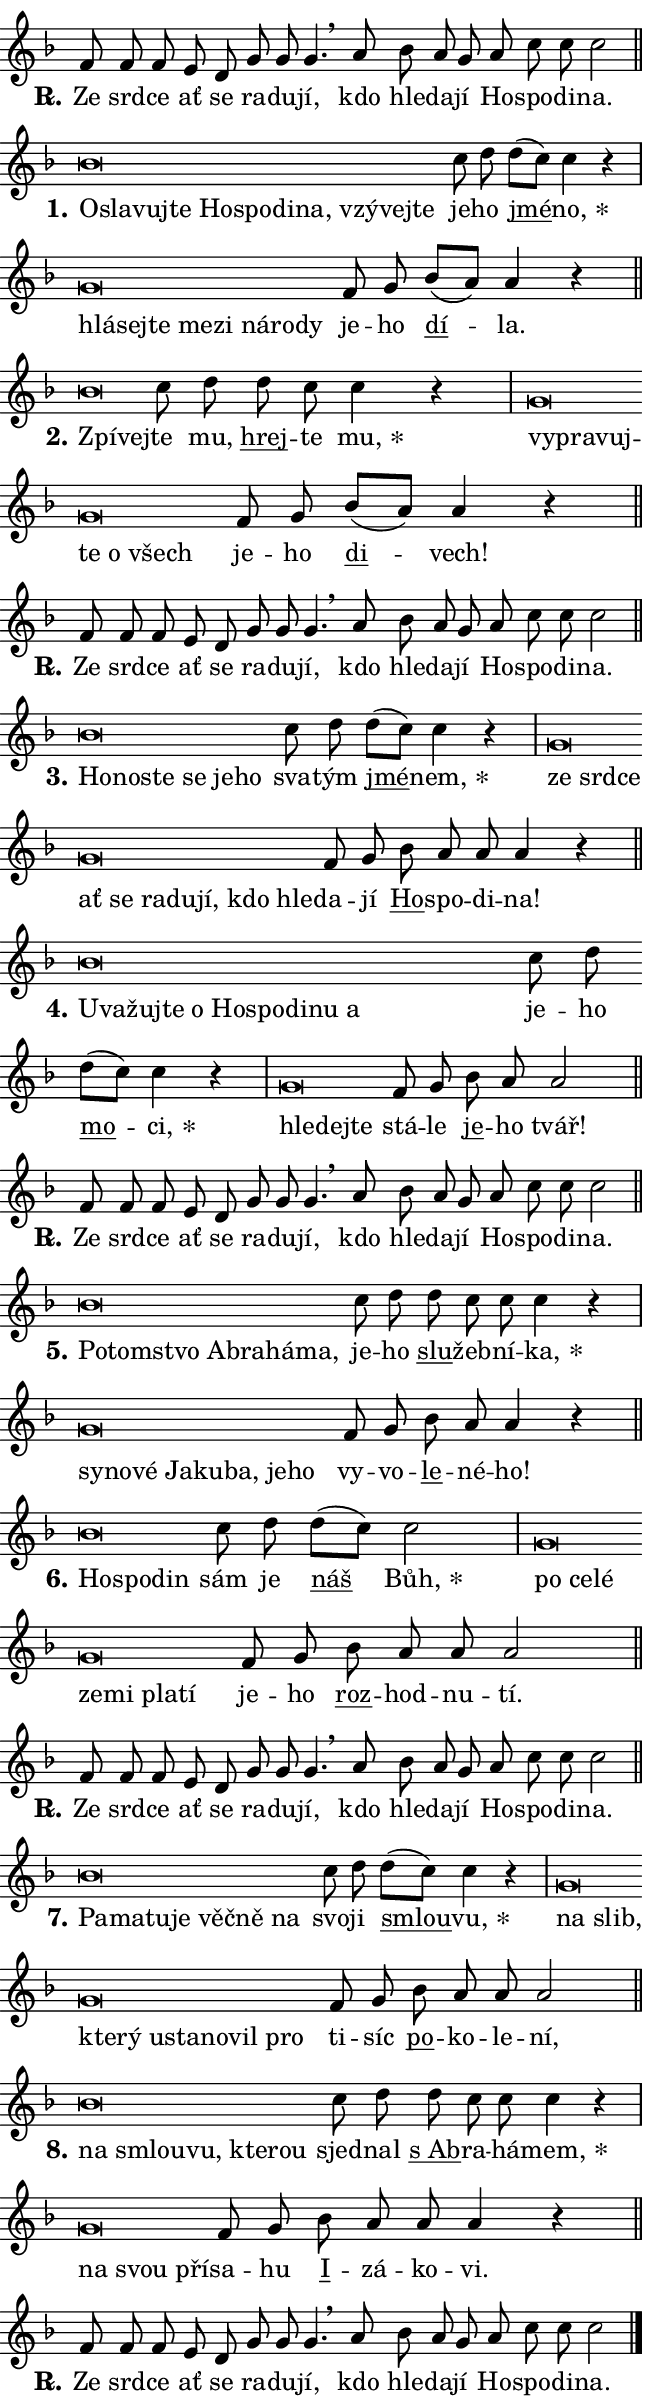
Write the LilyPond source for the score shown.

\version "2.24.0"
\header { tagline = "" }
\paper {
  indent = 0\cm
  top-margin = 0\cm
  right-margin = 0.13\cm % to fit lyric hyphens
  bottom-margin = 0\cm
  left-margin = 0\cm
  paper-width = 11\cm
  page-breaking = #ly:one-page-breaking
  system-system-spacing.basic-distance = #11
  score-system-spacing.basic-distance = #11
  ragged-last = ##f
}


%% Author: Thomas Morley
%% https://lists.gnu.org/archive/html/lilypond-user/2020-05/msg00002.html
#(define (line-position grob)
"Returns position of @var[grob} in current system:
   @code{'start}, if at first time-step
   @code{'end}, if at last time-step
   @code{'middle} otherwise
"
  (let* ((col (ly:item-get-column grob))
         (ln (ly:grob-object col 'left-neighbor))
         (rn (ly:grob-object col 'right-neighbor))
         (col-to-check-left (if (ly:grob? ln) ln col))
         (col-to-check-right (if (ly:grob? rn) rn col))
         (break-dir-left
           (and
             (ly:grob-property col-to-check-left 'non-musical #f)
             (ly:item-break-dir col-to-check-left)))
         (break-dir-right
           (and
             (ly:grob-property col-to-check-right 'non-musical #f)
             (ly:item-break-dir col-to-check-right))))
        (cond ((eqv? 1 break-dir-left) 'start)
              ((eqv? -1 break-dir-right) 'end)
              (else 'middle))))

#(define (tranparent-at-line-position vctor)
  (lambda (grob)
  "Relying on @code{line-position} select the relevant enry from @var{vctor}.
Used to determine transparency,"
    (case (line-position grob)
      ((end) (not (vector-ref vctor 0)))
      ((middle) (not (vector-ref vctor 1)))
      ((start) (not (vector-ref vctor 2))))))

noteHeadBreakVisibility =
#(define-music-function (break-visibility)(vector?)
"Makes @code{NoteHead}s transparent relying on @var{break-visibility}"
#{
  \override NoteHead.transparent =
    #(tranparent-at-line-position break-visibility)
#})

#(define delete-ledgers-for-transparent-note-heads
  (lambda (grob)
    "Reads whether a @code{NoteHead} is transparent.
If so this @code{NoteHead} is removed from @code{'note-heads} from
@var{grob}, which is supposed to be @code{LedgerLineSpanner}.
As a result ledgers are not printed for this @code{NoteHead}"
    (let* ((nhds-array (ly:grob-object grob 'note-heads))
           (nhds-list
             (if (ly:grob-array? nhds-array)
                 (ly:grob-array->list nhds-array)
                 '()))
           ;; Relies on the transparent-property being done before
           ;; Staff.LedgerLineSpanner.after-line-breaking is executed.
           ;; This is fragile ...
           (to-keep
             (remove
               (lambda (nhd)
                 (ly:grob-property nhd 'transparent #f))
               nhds-list)))
      ;; TODO find a better method to iterate over grob-arrays, similiar
      ;; to filter/remove etc for lists
      ;; For now rebuilt from scratch
      (set! (ly:grob-object grob 'note-heads)  '())
      (for-each
        (lambda (nhd)
          (ly:pointer-group-interface::add-grob grob 'note-heads nhd))
        to-keep))))

squashNotes = {
  \override NoteHead.X-extent = #'(-0.2 . 0.2)
  \override NoteHead.Y-extent = #'(-0.75 . 0)
  \override NoteHead.stencil =
    #(lambda (grob)
       (let ((pos (ly:grob-property grob 'staff-position)))
         (begin
           (if (< pos -7) (display "ERROR: Lower brevis then expected\n") (display ""))
           (if (<= pos -6) ly:text-interface::print ly:note-head::print))))
}
unSquashNotes = {
  \revert NoteHead.X-extent
  \revert NoteHead.Y-extent
  \revert NoteHead.stencil
}

hideNotes = \noteHeadBreakVisibility #begin-of-line-visible
unHideNotes = \noteHeadBreakVisibility #all-visible

% work-around for resetting accidentals
% https://lilypond.org/doc/v2.23/Documentation/notation/displaying-rhythms#unmetered-music
cadenzaMeasure = {
  \cadenzaOff
  \partial 1024 s1024
  \cadenzaOn
}

#(define-markup-command (accent layout props text) (markup?)
  "Underline accented syllable"
  (interpret-markup layout props
    #{\markup \override #'(offset . 4.3) \underline { #text }#}))

responsum = \markup \concat {
  "R" \hspace #-1.05 \path #0.1 #'((moveto 0 0.07) (lineto 0.9 0.8)) \hspace #0.05 "."
}

spaceSize = #0.6828661417322834 % exact space size for TeX Gyre Schola

\layout {
  \context {
    \Staff
    \remove "Time_signature_engraver"
    \override LedgerLineSpanner.after-line-breaking = #delete-ledgers-for-transparent-note-heads
  }
  \context {
    \Lyrics {
      \override LyricSpace.minimum-distance = \spaceSize
      \override LyricText.font-name = #"TeX Gyre Schola"
      \override LyricText.font-size = 1
      \override StanzaNumber.font-name = #"TeX Gyre Schola Bold"
      \override StanzaNumber.font-size = 1
    }
  }
  \context {
    \Score 
    \override NoteHead.text =
      #(lambda (grob) 
        (let ((pos (ly:grob-property grob 'staff-position)))
          #{\markup {
            \combine
              \halign #-0.55 \raise #(if (= pos -6) 0 0.5) \override #'(thickness . 2) \draw-line #'(3.2 . 0)
              \musicglyph "noteheads.sM1"
          }#}))
  }
}

% magnetic-lyrics.ily
%
%   written by
%     Jean Abou Samra <jean@abou-samra.fr>
%     Werner Lemberg <wl@gnu.org>
%
%   adapted by
%     Jiri Hon <jiri.hon@gmail.com>
%
% Version 2022-Apr-15

% https://www.mail-archive.com/lilypond-user@gnu.org/msg149350.html

#(define (Left_hyphen_pointer_engraver context)
   "Collect syllable-hyphen-syllable occurrences in lyrics and store
them in properties.  This engraver only looks to the left.  For
example, if the lyrics input is @code{foo -- bar}, it does the
following.

@itemize @bullet
@item
Set the @code{text} property of the @code{LyricHyphen} grob between
@q{foo} and @q{bar} to @code{foo}.

@item
Set the @code{left-hyphen} property of the @code{LyricText} grob with
text @q{foo} to the @code{LyricHyphen} grob between @q{foo} and
@q{bar}.
@end itemize

Use this auxiliary engraver in combination with the
@code{lyric-@/text::@/apply-@/magnetic-@/offset!} hook."
   (let ((hyphen #f)
         (text #f))
     (make-engraver
      (acknowledgers
       ((lyric-syllable-interface engraver grob source-engraver)
        (set! text grob)))
      (end-acknowledgers
       ((lyric-hyphen-interface engraver grob source-engraver)
        ;(when (not (grob::has-interface grob 'lyric-space-interface))
          (set! hyphen grob)));)
      ((stop-translation-timestep engraver)
       (when (and text hyphen)
         (ly:grob-set-object! text 'left-hyphen hyphen))
       (set! text #f)
       (set! hyphen #f)))))

#(define (lyric-text::apply-magnetic-offset! grob)
   "If the space between two syllables is less than the value in
property @code{LyricText@/.details@/.squash-threshold}, move the right
syllable to the left so that it gets concatenated with the left
syllable.

Use this function as a hook for
@code{LyricText@/.after-@/line-@/breaking} if the
@code{Left_@/hyphen_@/pointer_@/engraver} is active."
   (let ((hyphen (ly:grob-object grob 'left-hyphen #f)))
     (when hyphen
       (let ((left-text (ly:spanner-bound hyphen LEFT)))
         (when (grob::has-interface left-text 'lyric-syllable-interface)
           (let* ((common (ly:grob-common-refpoint grob left-text X))
                  (this-x-ext (ly:grob-extent grob common X))
                  (left-x-ext
                   (begin
                     ;; Trigger magnetism for left-text.
                     (ly:grob-property left-text 'after-line-breaking)
                     (ly:grob-extent left-text common X)))
                  ;; `delta` is the gap width between two syllables.
                  (delta (- (interval-start this-x-ext)
                            (interval-end left-x-ext)))
                  (details (ly:grob-property grob 'details))
                  (threshold (assoc-get 'squash-threshold details 0.2)))
             (when (< delta threshold)
               (let* (;; We have to manipulate the input text so that
                      ;; ligatures crossing syllable boundaries are not
                      ;; disabled.  For languages based on the Latin
                      ;; script this is essentially a beautification.
                      ;; However, for non-Western scripts it can be a
                      ;; necessity.
                      (lt (ly:grob-property left-text 'text))
                      (rt (ly:grob-property grob 'text))
                      (is-space (grob::has-interface hyphen 'lyric-space-interface))
                      (space (if is-space " " ""))
                      (extra-delta (if is-space spaceSize 0))
                      ;; Append new syllable.
                      (ltrt-space (if (and (string? lt) (string? rt))
                                (string-append lt space rt)
                                (make-concat-markup (list lt space rt))))
                      ;; Right-align `ltrt` to the right side.
                      (ltrt-space-markup (grob-interpret-markup
                               grob
                               (make-translate-markup
                                (cons (interval-length this-x-ext) 0)
                                (make-right-align-markup ltrt-space)))))
                 (begin
                   ;; Don't print `left-text`.
                   (ly:grob-set-property! left-text 'stencil #f)
                   ;; Set text and stencil (which holds all collected
                   ;; syllables so far) and shift it to the left.
                   (ly:grob-set-property! grob 'text ltrt-space)
                   (ly:grob-set-property! grob 'stencil ltrt-space-markup)
                   (ly:grob-translate-axis! grob (- (- delta extra-delta)) X))))))))))


#(define (lyric-hyphen::displace-bounds-first grob)
   ;; Make very sure this callback isn't triggered too early.
   (let ((left (ly:spanner-bound grob LEFT))
         (right (ly:spanner-bound grob RIGHT)))
     (ly:grob-property left 'after-line-breaking)
     (ly:grob-property right 'after-line-breaking)
     (ly:lyric-hyphen::print grob)))

squashThreshold = #0.4

\layout {
  \context {
    \Lyrics
    \consists #Left_hyphen_pointer_engraver
    \override LyricText.after-line-breaking =
      #lyric-text::apply-magnetic-offset!
    \override LyricHyphen.stencil = #lyric-hyphen::displace-bounds-first
    \override LyricText.details.squash-threshold = \squashThreshold
    \override LyricHyphen.minimum-distance = 0
    \override LyricHyphen.minimum-length = \squashThreshold
  }
}

squashText = \override LyricText.details.squash-threshold = 9999
unSquashText = \override LyricText.details.squash-threshold = \squashThreshold

leftText = \override LyricText.self-alignment-X = #LEFT
unLeftText = \revert LyricText.self-alignment-X

starOffset = #(lambda (grob) 
                (let ((x_offset (ly:self-alignment-interface::aligned-on-x-parent grob)))
                  (if (= x_offset 0) 0 (+ x_offset 1.2))))

star = #(define-music-function (syllable)(string?)
"Append star separator at the end of a syllable"
#{
  \once \override LyricText.X-offset = #starOffset
  \lyricmode { \markup {
    #syllable
    \override #'((font-name . "TeX Gyre Schola Bold")) \hspace #0.2 \lower #0.65 \larger "*"
  } }
#})

starAccent = #(define-music-function (syllable)(string?)
"Append star separator at the end of a syllable and make accent"
#{
  \once \override LyricText.X-offset = #starOffset
  \lyricmode { \markup {
    \accent #syllable
    \override #'((font-name . "TeX Gyre Schola Bold")) \hspace #0.2 \lower #0.65 \larger "*"
  } }
#})

breath = #(define-music-function (syllable)(string?)
"Append breathing indicator at the end of a syllable"
#{
  \lyricmode { \markup { #syllable "+" } }
#})

optionalBreath = #(define-music-function (syllable)(string?)
"Append optional breathing indicator at the end of a syllable"
#{
  \lyricmode { \markup { #syllable "(+)" } }
#})


\score {
    <<
        \new Voice = "melody" { \cadenzaOn \key f \major \relative { f'8 f f e d g g g4. \breathe \bar "" a8 bes a g \bar "" a c c c2 \cadenzaMeasure \bar "||" \break } }
        \new Lyrics \lyricsto "melody" { \lyricmode { \set stanza = \responsum
Ze srd -- ce ať se ra -- du -- jí, kdo hle -- da -- jí Ho -- spo -- di -- na. } }
    >>
    \layout {}
}

\score {
    <<
        \new Voice = "melody" { \cadenzaOn \key f \major \relative { \squashNotes bes'\breve*1/16 \hideNotes \breve*1/16 \bar "" \breve*1/16 \bar "" \breve*1/16 \bar "" \breve*1/16 \bar "" \breve*1/16 \bar "" \breve*1/16 \bar "" \breve*1/16 \bar "" \breve*1/16 \bar "" \breve*1/16 \breve*1/16 \bar "" \unHideNotes \unSquashNotes c8 d \bar "" d[( c)] c4 r \cadenzaMeasure \bar "|" \squashNotes g\breve*1/16 \hideNotes \breve*1/16 \bar "" \breve*1/16 \bar "" \breve*1/16 \bar "" \breve*1/16 \bar "" \breve*1/16 \bar "" \breve*1/16 \breve*1/16 \bar "" \unHideNotes \unSquashNotes f8 g \bar "" bes[( a)] a4 r \cadenzaMeasure \bar "||" \break } }
        \new Lyrics \lyricsto "melody" { \lyricmode { \set stanza = "1."
\leftText O -- \squashText sla -- vuj -- te Ho -- spo -- di -- na, vzý -- vej -- te \unLeftText \unSquashText je -- ho \markup \accent jmé -- \star no, \leftText hlá -- \squashText sej -- te me -- zi ná -- ro -- dy \unLeftText \unSquashText je -- ho \markup \accent dí -- la. } }
    >>
    \layout {}
}

\score {
    <<
        \new Voice = "melody" { \cadenzaOn \key f \major \relative { \squashNotes bes'\breve*1/16 \hideNotes \breve*1/16 \bar "" \unHideNotes \unSquashNotes c8 d \bar "" d c c4 r \cadenzaMeasure \bar "|" \squashNotes g\breve*1/16 \hideNotes \breve*1/16 \bar "" \breve*1/16 \bar "" \breve*1/16 \bar "" \breve*1/16 \breve*1/16 \bar "" \unHideNotes \unSquashNotes f8 g \bar "" bes[( a)] a4 r \cadenzaMeasure \bar "||" \break } }
        \new Lyrics \lyricsto "melody" { \lyricmode { \set stanza = "2."
\leftText Zpí -- \squashText vej -- \unLeftText \unSquashText te mu, \markup \accent hrej -- te \star mu, \leftText vy -- \squashText pra -- vuj -- te o všech \unLeftText \unSquashText je -- ho \markup \accent di -- vech! } }
    >>
    \layout {}
}

\score {
    <<
        \new Voice = "melody" { \cadenzaOn \key f \major \relative { f'8 f f e d g g g4. \breathe \bar "" a8 bes a g \bar "" a c c c2 \cadenzaMeasure \bar "||" \break } }
        \new Lyrics \lyricsto "melody" { \lyricmode { \set stanza = \responsum
Ze srd -- ce ať se ra -- du -- jí, kdo hle -- da -- jí Ho -- spo -- di -- na. } }
    >>
    \layout {}
}

\score {
    <<
        \new Voice = "melody" { \cadenzaOn \key f \major \relative { \squashNotes bes'\breve*1/16 \hideNotes \breve*1/16 \bar "" \breve*1/16 \bar "" \breve*1/16 \bar "" \breve*1/16 \breve*1/16 \bar "" \unHideNotes \unSquashNotes c8 d \bar "" d[( c)] c4 r \cadenzaMeasure \bar "|" \squashNotes g\breve*1/16 \hideNotes \breve*1/16 \bar "" \breve*1/16 \bar "" \breve*1/16 \bar "" \breve*1/16 \bar "" \breve*1/16 \bar "" \breve*1/16 \bar "" \breve*1/16 \bar "" \breve*1/16 \breve*1/16 \bar "" \unHideNotes \unSquashNotes f8 g \bar "" bes a a a4 r \cadenzaMeasure \bar "||" \break } }
        \new Lyrics \lyricsto "melody" { \lyricmode { \set stanza = "3."
\leftText Ho -- \squashText no -- ste se je -- ho \unLeftText \unSquashText sva -- tým \markup \accent jmé -- \star nem, \leftText ze \squashText srd -- ce ať se ra -- du -- jí, kdo hle -- \unLeftText \unSquashText da -- jí \markup \accent Ho -- spo -- di -- na! } }
    >>
    \layout {}
}

\score {
    <<
        \new Voice = "melody" { \cadenzaOn \key f \major \relative { \squashNotes bes'\breve*1/16 \hideNotes \breve*1/16 \bar "" \breve*1/16 \bar "" \breve*1/16 \bar "" \breve*1/16 \bar "" \breve*1/16 \bar "" \breve*1/16 \bar "" \breve*1/16 \bar "" \breve*1/16 \breve*1/16 \bar "" \unHideNotes \unSquashNotes c8 d \bar "" d[( c)] c4 r \cadenzaMeasure \bar "|" \squashNotes g\breve*1/16 \hideNotes \breve*1/16 \breve*1/16 \bar "" \unHideNotes \unSquashNotes f8 g \bar "" bes a a2 \cadenzaMeasure \bar "||" \break } }
        \new Lyrics \lyricsto "melody" { \lyricmode { \set stanza = "4."
\leftText U -- \squashText va -- žuj -- te o Ho -- spo -- di -- nu a \unLeftText \unSquashText je -- ho \markup \accent mo -- \star ci, \leftText hle -- \squashText dej -- te \unLeftText \unSquashText stá -- le \markup \accent je -- ho tvář! } }
    >>
    \layout {}
}

\score {
    <<
        \new Voice = "melody" { \cadenzaOn \key f \major \relative { f'8 f f e d g g g4. \breathe \bar "" a8 bes a g \bar "" a c c c2 \cadenzaMeasure \bar "||" \break } }
        \new Lyrics \lyricsto "melody" { \lyricmode { \set stanza = \responsum
Ze srd -- ce ať se ra -- du -- jí, kdo hle -- da -- jí Ho -- spo -- di -- na. } }
    >>
    \layout {}
}

\score {
    <<
        \new Voice = "melody" { \cadenzaOn \key f \major \relative { \squashNotes bes'\breve*1/16 \hideNotes \breve*1/16 \bar "" \breve*1/16 \bar "" \breve*1/16 \bar "" \breve*1/16 \bar "" \breve*1/16 \breve*1/16 \bar "" \unHideNotes \unSquashNotes c8 d \bar "" d c c c4 r \cadenzaMeasure \bar "|" \squashNotes g\breve*1/16 \hideNotes \breve*1/16 \bar "" \breve*1/16 \bar "" \breve*1/16 \bar "" \breve*1/16 \bar "" \breve*1/16 \bar "" \breve*1/16 \breve*1/16 \bar "" \unHideNotes \unSquashNotes f8 g \bar "" bes a a4 r \cadenzaMeasure \bar "||" \break } }
        \new Lyrics \lyricsto "melody" { \lyricmode { \set stanza = "5."
\leftText Po -- \squashText tom -- stvo Ab -- ra -- há -- ma, \unLeftText \unSquashText je -- ho \markup \accent slu -- žeb -- ní -- \star ka, \leftText sy -- \squashText no -- vé Ja -- ku -- ba, je -- ho \unLeftText \unSquashText vy -- vo -- \markup \accent le -- né -- ho! } }
    >>
    \layout {}
}

\score {
    <<
        \new Voice = "melody" { \cadenzaOn \key f \major \relative { \squashNotes bes'\breve*1/16 \hideNotes \breve*1/16 \breve*1/16 \bar "" \unHideNotes \unSquashNotes c8 d \bar "" d[( c)] c2 \cadenzaMeasure \bar "|" \squashNotes g\breve*1/16 \hideNotes \breve*1/16 \bar "" \breve*1/16 \bar "" \breve*1/16 \bar "" \breve*1/16 \bar "" \breve*1/16 \breve*1/16 \bar "" \unHideNotes \unSquashNotes f8 g \bar "" bes a a a2 \cadenzaMeasure \bar "||" \break } }
        \new Lyrics \lyricsto "melody" { \lyricmode { \set stanza = "6."
\leftText Ho -- \squashText spo -- din \unLeftText \unSquashText sám je \markup \accent náš \star Bůh, \leftText po \squashText ce -- lé ze -- mi pla -- tí \unLeftText \unSquashText je -- ho \markup \accent roz -- hod -- nu -- tí. } }
    >>
    \layout {}
}

\score {
    <<
        \new Voice = "melody" { \cadenzaOn \key f \major \relative { f'8 f f e d g g g4. \breathe \bar "" a8 bes a g \bar "" a c c c2 \cadenzaMeasure \bar "||" \break } }
        \new Lyrics \lyricsto "melody" { \lyricmode { \set stanza = \responsum
Ze srd -- ce ať se ra -- du -- jí, kdo hle -- da -- jí Ho -- spo -- di -- na. } }
    >>
    \layout {}
}

\score {
    <<
        \new Voice = "melody" { \cadenzaOn \key f \major \relative { \squashNotes bes'\breve*1/16 \hideNotes \breve*1/16 \bar "" \breve*1/16 \bar "" \breve*1/16 \bar "" \breve*1/16 \bar "" \breve*1/16 \breve*1/16 \bar "" \unHideNotes \unSquashNotes c8 d \bar "" d[( c)] c4 r \cadenzaMeasure \bar "|" \squashNotes g\breve*1/16 \hideNotes \breve*1/16 \bar "" \breve*1/16 \bar "" \breve*1/16 \bar "" \breve*1/16 \bar "" \breve*1/16 \bar "" \breve*1/16 \bar "" \breve*1/16 \breve*1/16 \bar "" \unHideNotes \unSquashNotes f8 g \bar "" bes a a a2 \cadenzaMeasure \bar "||" \break } }
        \new Lyrics \lyricsto "melody" { \lyricmode { \set stanza = "7."
\leftText Pa -- \squashText ma -- tu -- je věč -- ně na \unLeftText \unSquashText svo -- ji \markup \accent smlou -- \star vu, \leftText na \squashText slib, kte -- rý u -- sta -- no -- vil pro \unLeftText \unSquashText ti -- síc \markup \accent po -- ko -- le -- ní, } }
    >>
    \layout {}
}

\score {
    <<
        \new Voice = "melody" { \cadenzaOn \key f \major \relative { \squashNotes bes'\breve*1/16 \hideNotes \breve*1/16 \bar "" \breve*1/16 \bar "" \breve*1/16 \breve*1/16 \bar "" \unHideNotes \unSquashNotes c8 d \bar "" d c c c4 r \cadenzaMeasure \bar "|" \squashNotes g\breve*1/16 \hideNotes \breve*1/16 \breve*1/16 \bar "" \unHideNotes \unSquashNotes f8 g \bar "" bes a a a4 r \cadenzaMeasure \bar "||" \break } }
        \new Lyrics \lyricsto "melody" { \lyricmode { \set stanza = "8."
\leftText na \squashText smlou -- vu, kte -- rou \unLeftText \unSquashText sjed -- nal \markup \accent "s Ab" -- ra -- há -- \star mem, \leftText na \squashText svou pří -- \unLeftText \unSquashText sa -- hu \markup \accent I -- zá -- ko -- vi. } }
    >>
    \layout {}
}

\score {
    <<
        \new Voice = "melody" { \cadenzaOn \key f \major \relative { f'8 f f e d g g g4. \breathe \bar "" a8 bes a g \bar "" a c c c2 \cadenzaMeasure \bar "||" \break } \bar "|." }
        \new Lyrics \lyricsto "melody" { \lyricmode { \set stanza = \responsum
Ze srd -- ce ať se ra -- du -- jí, kdo hle -- da -- jí Ho -- spo -- di -- na. } }
    >>
    \layout {}
}
